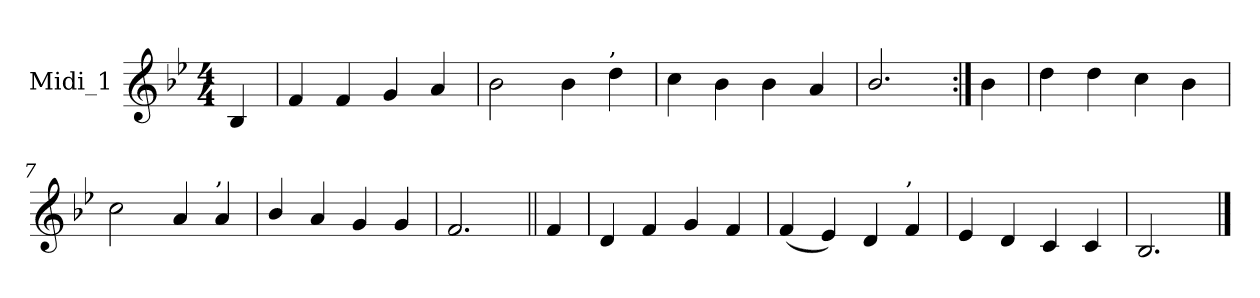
**kern
*part1
*staff1
*I"Midi_1
*clefG2
*k[b-e-]
*B-:
*M4/4
=
4B-
=1
4f
4f
4g
4a
=2
2b-
4b-
!LO:TX:a:t=,
4dd
=3
4cc
4b-
4b-
4a
=4
2.b-/
!!LO:LB:g=z
=5:|!
4b-
=6
4dd
4dd
4cc
4b-
=7
2cc
4a
!LO:TX:a:t=,
4a
=8
4b-/
4a
4g
4g
=9
2.f
!!LO:LB:g=z
=10||
4f
=11
4d
4f
4g
4f
=12
(<4f
4e-)
4d
!LO:TX:a:t=,
4f
=13
4e-
4d
4c
4c
=14
2.B-
==
*-
